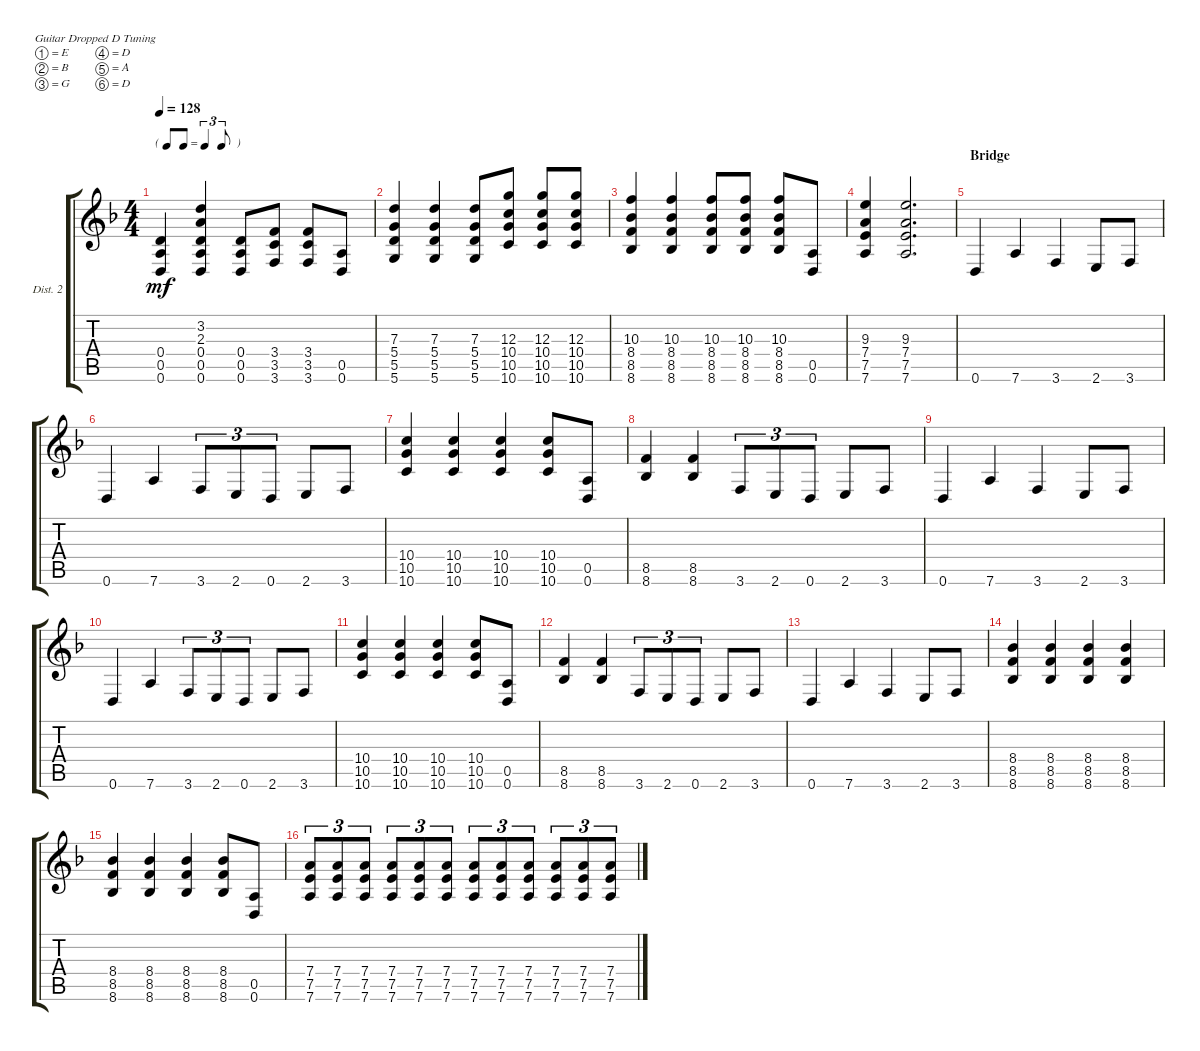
\defaultSystemsLayout 4
\bracketExtendMode groupsimilarinstruments
\firstSystemTrackNameOrientation horizontal
\otherSystemsTrackNameOrientation horizontal
\track ("Guitar 2 Distortion" "Dist. 2") {instrument distortionguitar}
\staff {score tabs}
\tuning (E4 B3 G3 D3 A2 D2)
\ts (4 4)
\tf triplet8th
\tempo 128
\clef g2
\scale
0.306675
\ks f
(0.6 0.5 0.4).4{dy mf} (0.4 0.5 0.6 2.3 3.2).4 (0.4 0.5 0.6).8 (3.6 3.5 3.4).8 (3.4 3.6 3.5).8 (0.6 0.5).8 |
\scale
0.368479 (5.5 5.6 5.4 7.3).4 (7.3 5.4 5.5 5.6).4 (5.6 5.5 5.4 7.3).8 (12.3 10.4 10.5 10.6).8 (12.3 10.6 10.5 10.4).8 (12.3 10.4 10.5 10.6).8 |
\scale
0.326956 (8.4 8.5 8.6 10.3).4 (8.5 8.4 8.6 10.3).4 (10.3 8.4 8.5 8.6).8 (10.3 8.6 8.5 8.4).8 (10.3 8.4 8.5 8.6).8 (0.6 0.5).8 |
\scale
0.304133 (7.6 7.5 7.4 9.3).4 (9.3 7.4 7.5 7.6).2{d} |
\section ("" "Bridge")
\scale
0.346114 0.6.4 7.6.4 3.6.4 2.6.8 3.6.8 |
\scale
0.334448 0.6.4 7.6.4 3.6.8{tu (3 2)} 2.6.8{tu (3 2)} 0.6.8{tu (3 2)} 2.6.8 3.6.8 |
\scale
0.319045 (10.6 10.5 10.4).4 (10.4 10.5 10.6).4 (10.4 10.5 10.6).4 (10.4 10.5 10.6).8 (0.6 0.5).8 |
\scale
0.378857 (8.5 8.6).4 (8.6 8.5).4 3.6.8{tu (3 2)} 2.6.8{tu (3 2)} 0.6.8{tu (3 2)} 2.6.8 3.6.8 |
\scale
0.265376 0.6.4 7.6.4 3.6.4 2.6.8 3.6.8 |
\scale
0.355787 0.6.4 7.6.4 3.6.8{tu (3 2)} 2.6.8{tu (3 2)} 0.6.8{tu (3 2)} 2.6.8 3.6.8 |
\scale
0.347545 (10.6 10.5 10.4).4 (10.4 10.5 10.6).4 (10.4 10.5 10.6).4 (10.4 10.5 10.6).8 (0.6 0.5).8 |
\scale
0.343023 (8.5 8.6).4 (8.6 8.5).4 3.6.8{tu (3 2)} 2.6.8{tu (3 2)} 0.6.8{tu (3 2)} 2.6.8 3.6.8 |
\scale
0.309119 0.6.4 7.6.4 3.6.4 2.6.8 3.6.8 |
\scale
0.31286 (8.6 8.5 8.4).4 (8.6 8.5 8.4).4 (8.6 8.5 8.4).4 (8.6 8.5 8.4).4 |
\scale
0.301027 (8.4 8.5 8.6).4 (8.4 8.5 8.6).4 (8.4 8.5 8.6).4 (8.4 8.5 8.6).8 (0.6 0.5).8 |
\scale
0.38639 (7.6 7.4 7.5).8{tu (3 2)} (7.6 7.5 7.4).8{tu (3 2)} (7.6 7.4 7.5).8{tu (3 2)} (7.6 7.5 7.4).8{tu (3 2)} (7.6 7.4 7.5).8{tu (3 2)} (7.6 7.5 7.4).8{tu (3 2)} (7.6 7.4 7.5).8{tu (3 2)} (7.6 7.5 7.4).8{tu (3 2)} (7.6 7.4 7.5).8{tu (3 2)} (7.6 7.5 7.4).8{tu (3 2)} (7.6 7.4 7.5).8{tu (3 2)} (7.6 7.5 7.4).8{tu (3 2)}
